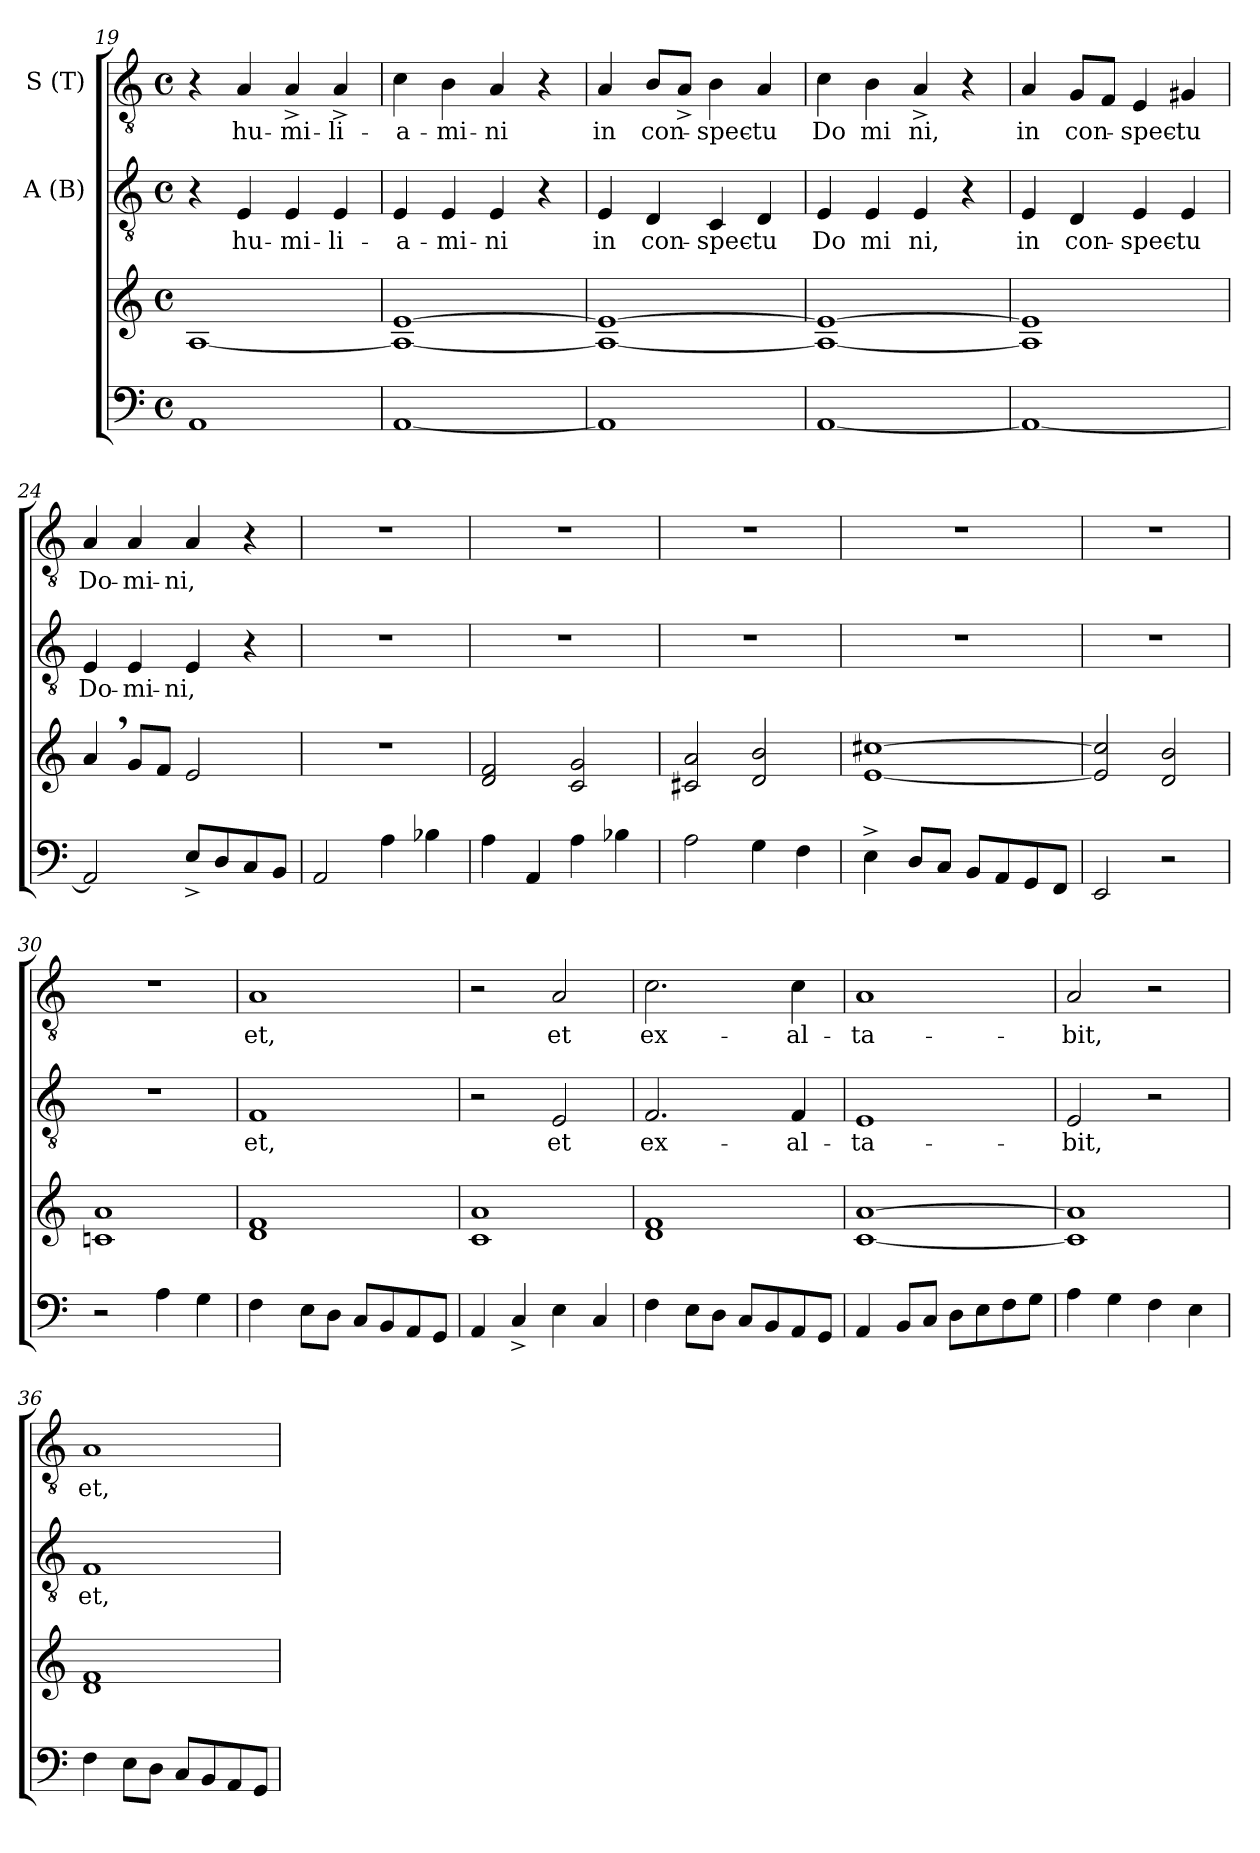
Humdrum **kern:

**kern	**kern	**kern	**text	**kern	**text
*part3	*part3	*part2	*part2	*part1	*part1
*staff4	*staff3	*staff2	*staff2	*staff1	*staff1
*	*	*I"A (B)	*	*I"S (T)	*
*clefF4	*clefG2	*clefGv2	*	*clefGv2	*
*k[]	*k[]	*k[]	*	*k[]	*
*C:	*C:	*C:	*	*C:	*
*M4/4	*M4/4	*M4/4	*	*M4/4	*
*met(c)	*met(c)	*met(c)	*	*met(c)	*
=19	=19	=19	=19	=19	=19
1AA	[<1A	4r	.	4r	.
!	!	!	!LO:LY:b	!	!LO:LY:b
.	.	4E/	hu-	4A/	hu-
!	!	!	!LO:LY:b	!	!LO:LY:b
.	.	4E/	-mi-	4A^</	-mi-
!	!	!	!LO:LY:b	!	!LO:LY:b
.	.	4E/	-li-	4A^</	-li-
=20	=20	=20	=20	=20	=20
!	!	!	!LO:LY:b	!	!LO:LY:b
[<1AA	1A_ [>1e	4E/	-a-	4c\	-a-
!	!	!	!LO:LY:b	!	!LO:LY:b
.	.	4E/	-mi-	4B\	-mi-
!	!	!	!LO:LY:b	!	!LO:LY:b
.	.	4E/	-ni	4A/	-ni
.	.	4r	.	4r	.
=21	=21	=21	=21	=21	=21
!	!	!	!LO:LY:b	!	!LO:LY:b
1AA]	1A_ 1e_	4E/	in	4A/	in
!	!	!	!LO:LY:b	!	!LO:LY:b
.	.	4D/	con-	8B/L	con-
.	.	.	.	8A^</J	.
!	!	!	!LO:LY:b	!	!LO:LY:b
.	.	4C/	-spec-	4B\	-spec-
!	!	!	!LO:LY:b	!	!LO:LY:b
.	.	4D/	-tu	4A/	-tu
!!LO:PB:g=z
=22	=22	=22	=22	=22	=22
!	!	!	!LO:LY:b	!	!LO:LY:b
[<1AA	1A_ 1e_	4E/	Do	4c\	Do
!	!	!	!LO:LY:b	!	!LO:LY:b
.	.	4E/	mi	4B\	mi
!	!	!	!LO:LY:b	!	!LO:LY:b
.	.	4E/	ni,	4A^</	ni,
.	.	4r	.	4r	.
=23	=23	=23	=23	=23	=23
!	!	!	!LO:LY:b	!	!LO:LY:b
1AA_	1A] 1e]	4E/	in	4A/	in
!	!	!	!LO:LY:b	!	!LO:LY:b
.	.	4D/	con-	8G/L	con-
.	.	.	.	8F/J	.
!	!	!	!LO:LY:b	!	!LO:LY:b
.	.	4E/	-spec-	4E/	-spec-
!	!	!	!LO:LY:b	!	!LO:LY:b
.	.	4E/	-tu	4G#X/	-tu
=24	=24	=24	=24	=24	=24
!	!	!	!LO:LY:b	!	!LO:LY:b
2AA/]	4a,>/	4E/	Do-	4A/	Do-
!	!	!	!LO:LY:b	!	!LO:LY:b
.	8g/L	4E/	-mi-	4A/	-mi-
.	8f/J	.	.	.	.
!	!	!	!LO:LY:b	!	!LO:LY:b
8E^</L	2e/	4E/	-ni,	4A/	-ni,
8D/	.	.	.	.	.
8C/	.	4r	.	4r	.
8BB/J	.	.	.	.	.
=25	=25	=25	=25	=25	=25
2AA/	1r	1r	.	1r	.
4A\	.	.	.	.	.
4B-X\	.	.	.	.	.
=26	=26	=26	=26	=26	=26
4A\	2d/ 2f/	1r	.	1r	.
4AA/	.	.	.	.	.
4A\	2c/ 2g/	.	.	.	.
4B-X\	.	.	.	.	.
=27	=27	=27	=27	=27	=27
2A\	2c#X/ 2a/	1r	.	1r	.
4G\	2d/ 2b/	.	.	.	.
4F\	.	.	.	.	.
=28	=28	=28	=28	=28	=28
4E^>\	[<1e [>1cc#X	1r	.	1r	.
8D/L	.	.	.	.	.
8C/J	.	.	.	.	.
8BB/L	.	.	.	.	.
8AA/	.	.	.	.	.
8GG/	.	.	.	.	.
8FF/J	.	.	.	.	.
=29	=29	=29	=29	=29	=29
2EE/	2e/] 2cc#/]	1r	.	1r	.
2r	2d/ 2b/	.	.	.	.
=30	=30	=30	=30	=30	=30
2r	1cn 1a	1r	.	1r	.
4A\	.	.	.	.	.
4G\	.	.	.	.	.
=31	=31	=31	=31	=31	=31
!	!	!	!LO:LY:b	!	!LO:LY:b
*	*	*^	*	*^	*
4F\	1d 1f	1F	16ryy	et,	1A	16ryy	et,
.	.	.	2...ryy	.	.	2...ryy	.
8E\L	.	.	.	.	.	.	.
8D\J	.	.	.	.	.	.	.
8C/L	.	.	.	.	.	.	.
8BB/	.	.	.	.	.	.	.
8AA/	.	.	.	.	.	.	.
8GG/J	.	.	.	.	.	.	.
*	*	*v	*v	*	*	*	*
*	*	*	*	*v	*v	*
=32	=32	=32	=32	=32	=32
4AA/	1c 1a	2r	.	2r	.
4C^</	.	.	.	.	.
!	!	!	!LO:LY:b	!	!LO:LY:b
4E\	.	2E/	et	2A/	et
4C/	.	.	.	.	.
!!LO:LB:g=z
=33	=33	=33	=33	=33	=33
!	!	!	!LO:LY:b	!	!LO:LY:b
4F\	1d 1f	2.F/	ex-	2.c\	ex-
8E\L	.	.	.	.	.
8D\J	.	.	.	.	.
8C/L	.	.	.	.	.
8BB/	.	.	.	.	.
!	!	!	!LO:LY:b	!	!LO:LY:b
8AA/	.	4F/	-al-	4c\	-al-
8GG/J	.	.	.	.	.
=34	=34	=34	=34	=34	=34
!	!	!	!LO:LY:b	!	!LO:LY:b
4AA/	[<1c [>1a	1E	-ta-	1A	-ta-
8BB/L	.	.	.	.	.
8C/J	.	.	.	.	.
8D\L	.	.	.	.	.
8E\	.	.	.	.	.
8F\	.	.	.	.	.
8G\J	.	.	.	.	.
=35	=35	=35	=35	=35	=35
!	!	!	!LO:LY:b	!	!LO:LY:b
4A\	1c] 1a]	2E/	-bit,	2A/	-bit,
4G\	.	.	.	.	.
4F\	.	2r	.	2r	.
4E\	.	.	.	.	.
=36	=36	=36	=36	=36	=36
!	!	!	!LO:LY:b	!	!LO:LY:b
4F\	1d 1f	1F	et,	1A	et,
8E\L	.	.	.	.	.
8D\J	.	.	.	.	.
8C/L	.	.	.	.	.
8BB/	.	.	.	.	.
8AA/	.	.	.	.	.
8GG/J	.	.	.	.	.
=	=	=	=	=	=
*-	*-	*-	*-	*-	*-
